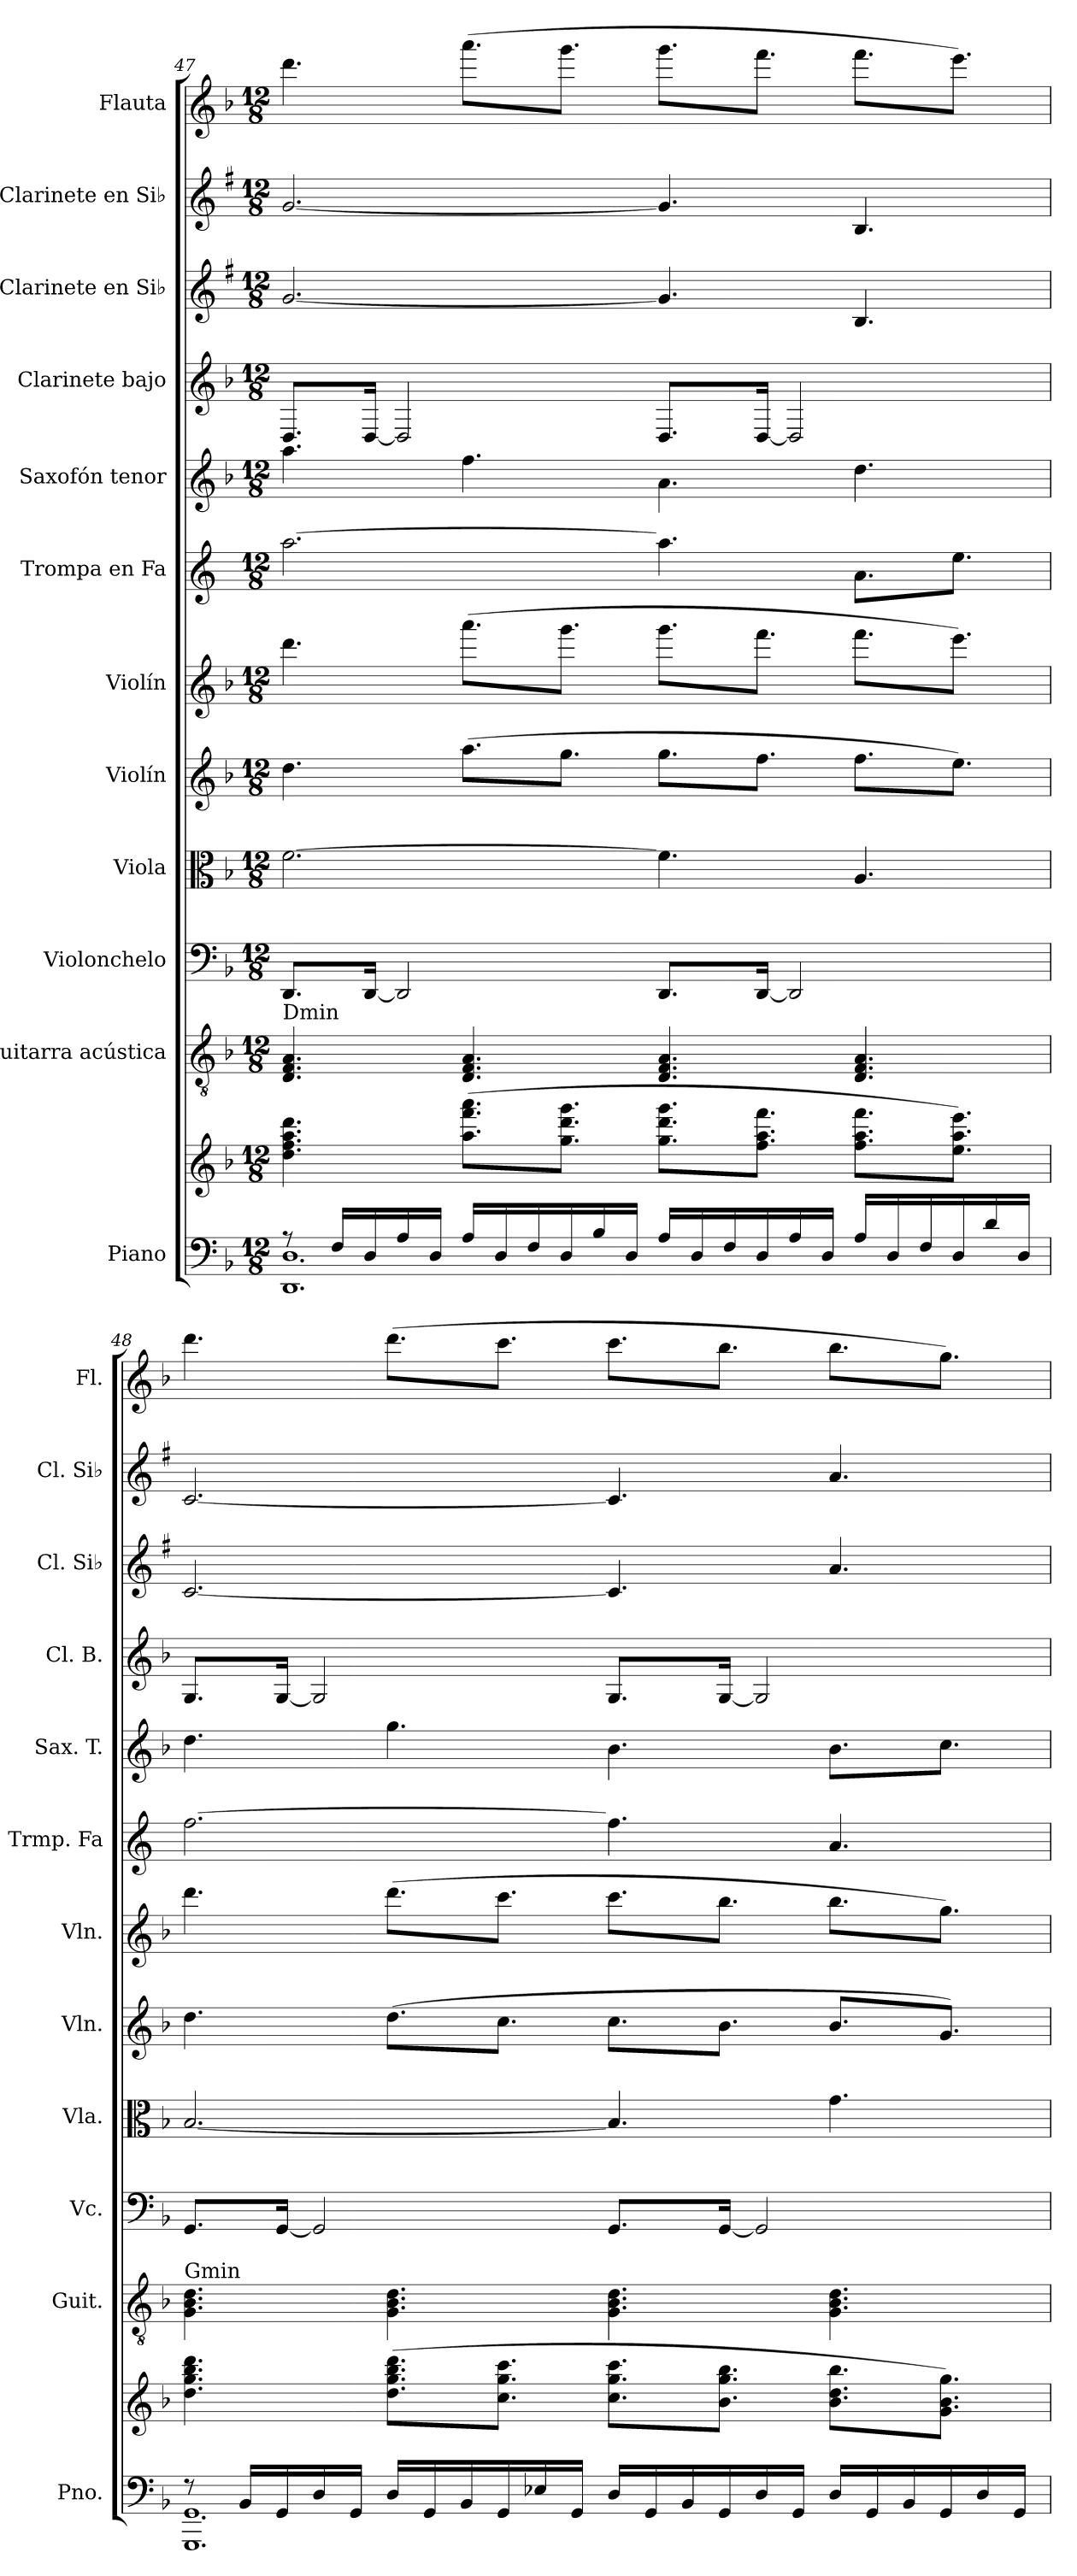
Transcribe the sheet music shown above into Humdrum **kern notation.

**kern	**kern	**kern	**kern	**kern	**kern	**kern	**kern	**kern	**kern	**kern	**kern	**kern
*part12	*part12	*part11	*part10	*part9	*part8	*part7	*part6	*part5	*part4	*part3	*part2	*part1
*staff13	*staff12	*staff11	*staff10	*staff9	*staff8	*staff7	*staff6	*staff5	*staff4	*staff3	*staff2	*staff1
*I"Piano	*	*I"Guitarra acústica	*I"Violonchelo	*I"Viola	*I"Violín	*I"Violín	*I"Trompa en Fa	*I"Saxofón tenor	*I"Clarinete bajo	*I"Clarinete en Si♭	*I"Clarinete en Si♭	*I"Flauta
*I'Pno.	*	*I'Guit.	*I'Vc.	*I'Vla.	*I'Vln.	*I'Vln.	*I'Trmp. Fa	*I'Sax. T.	*I'Cl. B.	*I'Cl. Si♭	*I'Cl. Si♭	*I'Fl.
!!LO:PB:g=z
*clefF4	*clefG2	*clefGv2	*clefF4	*clefC3	*clefG2	*clefG2	*clefG2	*clefG2	*clefG2	*clefG2	*clefG2	*clefG2
*	*	*	*	*	*	*	*ITrd4c7	*ITrd8c14	*ITrd8c14	*ITrd1c2	*ITrd1c2	*
*k[b-]	*k[b-]	*k[b-]	*k[b-]	*k[b-]	*k[b-]	*k[b-]	*k[b-]	*k[b-]	*k[b-]	*k[b-]	*k[b-]	*k[b-]
*M12/8	*M12/8	*M12/8	*M12/8	*M12/8	*M12/8	*M12/8	*M12/8	*M12/8	*M12/8	*M12/8	*M12/8	*M12/8
=47	=47	=47	=47	=47	=47	=47	=47	=47	=47	=47	=47	=47
*^	*	*	*	*	*	*	*	*	*	*	*	*
!	!	!	!LO:TX:a:t=Dmin	!	!	!	!	!	!	!	!	!	!
8r	1.DD 1.D	4.dd\ 4.ff\ 4.aa\ 4.ddd\	4.D/ 4.F/ 4.A/	8.DD/L	[2.f\	4.dd\	4.ddd\	[2.dd\	4.a\	8.DD/L	[2.f/	[2.f/	4.ddd\
16F/LL	.	.	.	.	.	.	.	.	.	.	.	.	.
16D/	.	.	.	[16DD/Jk	.	.	.	.	.	[16DD/Jk	.	.	.
16A/	.	.	.	2DD/]	.	.	.	.	.	2DD/]	.	.	.
16D/JJ	.	.	.	.	.	.	.	.	.	.	.	.	.
16A/LL	.	(8.aa\ 8.fff\ 8.aaa\L	4.D/ 4.F/ 4.A/	.	.	(8.aa\L	(8.aaa\L	.	4.f\	.	.	.	(8.aaa\L
16D/	.	.	.	.	.	.	.	.	.	.	.	.	.
16F/	.	.	.	.	.	.	.	.	.	.	.	.	.
16D/	.	8.gg\ 8.ddd\ 8.ggg\J	.	.	.	8.gg\J	8.ggg\J	.	.	.	.	.	8.ggg\J
16B-/	.	.	.	.	.	.	.	.	.	.	.	.	.
16D/JJ	.	.	.	.	.	.	.	.	.	.	.	.	.
16A/LL	.	8.gg\ 8.ddd\ 8.ggg\L	4.D/ 4.F/ 4.A/	8.DD/L	4.f\]	8.gg\L	8.ggg\L	4.dd\]	4.A\	8.DD/L	4.f/]	4.f/]	8.ggg\L
16D/	.	.	.	.	.	.	.	.	.	.	.	.	.
16F/	.	.	.	.	.	.	.	.	.	.	.	.	.
16D/	.	8.ff\ 8.aa\ 8.fff\J	.	[16DD/Jk	.	8.ff\J	8.fff\J	.	.	[16DD/Jk	.	.	8.fff\J
16A/	.	.	.	2DD/]	.	.	.	.	.	2DD/]	.	.	.
16D/JJ	.	.	.	.	.	.	.	.	.	.	.	.	.
16A/LL	.	8.ff\ 8.aa\ 8.fff\L	4.D/ 4.F/ 4.A/	.	4.A/	8.ff\L	8.fff\L	8.d\L	4.d\	.	4.A/	4.A/	8.fff\L
16D/	.	.	.	.	.	.	.	.	.	.	.	.	.
16F/	.	.	.	.	.	.	.	.	.	.	.	.	.
16D/	.	8.ee\ 8.aa\ 8.eee\J)	.	.	.	8.ee\J)	8.eee\J)	8.a\J	.	.	.	.	8.eee\J)
16d/	.	.	.	.	.	.	.	.	.	.	.	.	.
16D/JJ	.	.	.	.	.	.	.	.	.	.	.	.	.
=48	=48	=48	=48	=48	=48	=48	=48	=48	=48	=48	=48	=48	=48
!	!	!	!LO:TX:a:t=Gmin	!	!	!	!	!	!	!	!	!	!
8r	1.GGG 1.GG	4.dd\ 4.gg\ 4.bb-\ 4.ddd\	4.G\ 4.B-\ 4.d\	8.GG/L	[2.B-/	4.dd\	4.ddd\	[2.b-\	4.d\	8.GG/L	[2.B-/	[2.B-/	4.ddd\
16BB-/LL	.	.	.	.	.	.	.	.	.	.	.	.	.
16GG/	.	.	.	[16GG/Jk	.	.	.	.	.	[16GG/Jk	.	.	.
16D/	.	.	.	2GG/]	.	.	.	.	.	2GG/]	.	.	.
16GG/JJ	.	.	.	.	.	.	.	.	.	.	.	.	.
16D/LL	.	(8.dd\ 8.gg\ 8.bb-\ 8.ddd\L	4.G\ 4.B-\ 4.d\	.	.	(8.dd\L	(8.ddd\L	.	4.g\	.	.	.	(8.ddd\L
16GG/	.	.	.	.	.	.	.	.	.	.	.	.	.
16BB-/	.	.	.	.	.	.	.	.	.	.	.	.	.
16GG/	.	8.cc\ 8.gg\ 8.ccc\J	.	.	.	8.cc\J	8.ccc\J	.	.	.	.	.	8.ccc\J
16E-X/	.	.	.	.	.	.	.	.	.	.	.	.	.
16GG/JJ	.	.	.	.	.	.	.	.	.	.	.	.	.
16D/LL	.	8.cc\ 8.gg\ 8.ccc\L	4.G\ 4.B-\ 4.d\	8.GG/L	4.B-/]	8.cc\L	8.ccc\L	4.b-\]	4.B-\	8.GG/L	4.B-/]	4.B-/]	8.ccc\L
16GG/	.	.	.	.	.	.	.	.	.	.	.	.	.
16BB-/	.	.	.	.	.	.	.	.	.	.	.	.	.
16GG/	.	8.b-\ 8.gg\ 8.bb-\J	.	[16GG/Jk	.	8.b-\J	8.bb-\J	.	.	[16GG/Jk	.	.	8.bb-\J
16D/	.	.	.	2GG/]	.	.	.	.	.	2GG/]	.	.	.
16GG/JJ	.	.	.	.	.	.	.	.	.	.	.	.	.
16D/LL	.	8.b-\ 8.dd\ 8.bb-\L	4.G\ 4.B-\ 4.d\	.	4.g\	8.b-/L	8.bb-\L	4.d/	8.B-\L	.	4.g/	4.g/	8.bb-\L
16GG/	.	.	.	.	.	.	.	.	.	.	.	.	.
16BB-/	.	.	.	.	.	.	.	.	.	.	.	.	.
16GG/	.	8.g\ 8.b-\ 8.gg\J)	.	.	.	8.g/J)	8.gg\J)	.	8.c\J	.	.	.	8.gg\J)
16D/	.	.	.	.	.	.	.	.	.	.	.	.	.
16GG/JJ	.	.	.	.	.	.	.	.	.	.	.	.	.
*v	*v	*	*	*	*	*	*	*	*	*	*	*	*
=	=	=	=	=	=	=	=	=	=	=	=	=
*-	*-	*-	*-	*-	*-	*-	*-	*-	*-	*-	*-	*-
